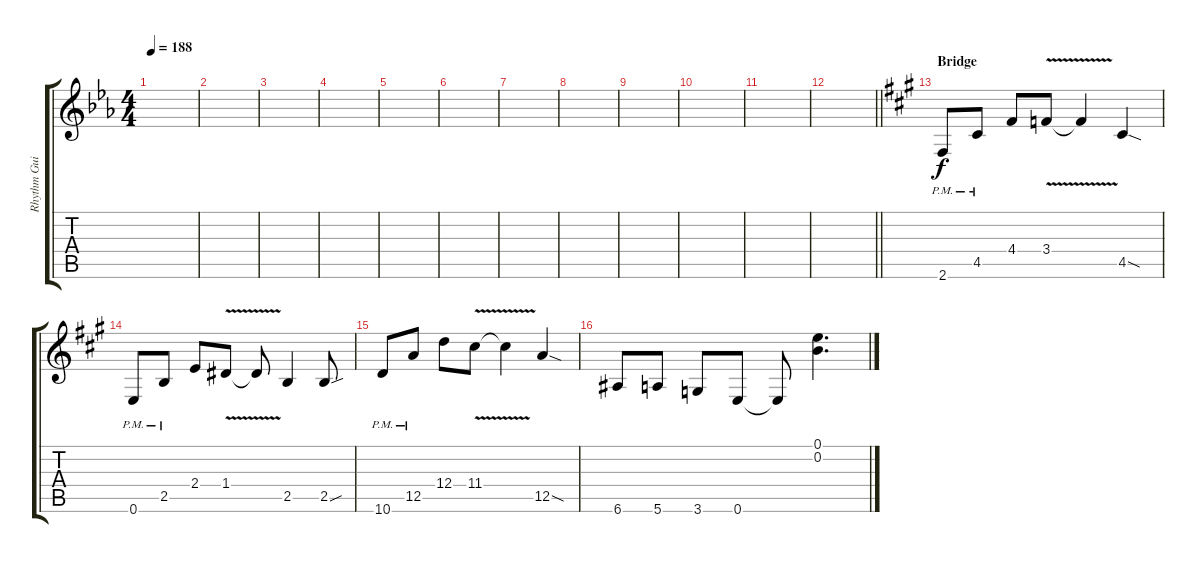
\track ("Rhythm Guitar(G.Drover)" "Rhythm Gui") {instrument distortionguitar}
\staff {score tabs}
\tuning (E4 B3 G3 D3 A2 E2) {hide}
\ts (4 4)
\tempo 188
\clef g2
\ks eb
|
|
|
|
|
|
|
|
|
|
|
\barLineRight lightlight
|
\section ("" "Bridge")
\ks a
2.6{pm}.8 4.5{pm}.8 4.4.8 3.4{v}.8 3.4{t}.4 4.5{sod}.4 |
0.6{pm}.8 2.5{pm}.8 2.4.8 1.4{v}.8 1.4{t}.8 2.5.4 2.5{sou}.8 |
10.6{pm}.8 12.5{pm}.8 12.4.8 11.4{v}.8 11.4{t}.4 12.5{sod}.4 |
6.6.8 5.6.8 3.6.8 0.6.8 0.6{t}.8 (0.1 0.2).4{d}
